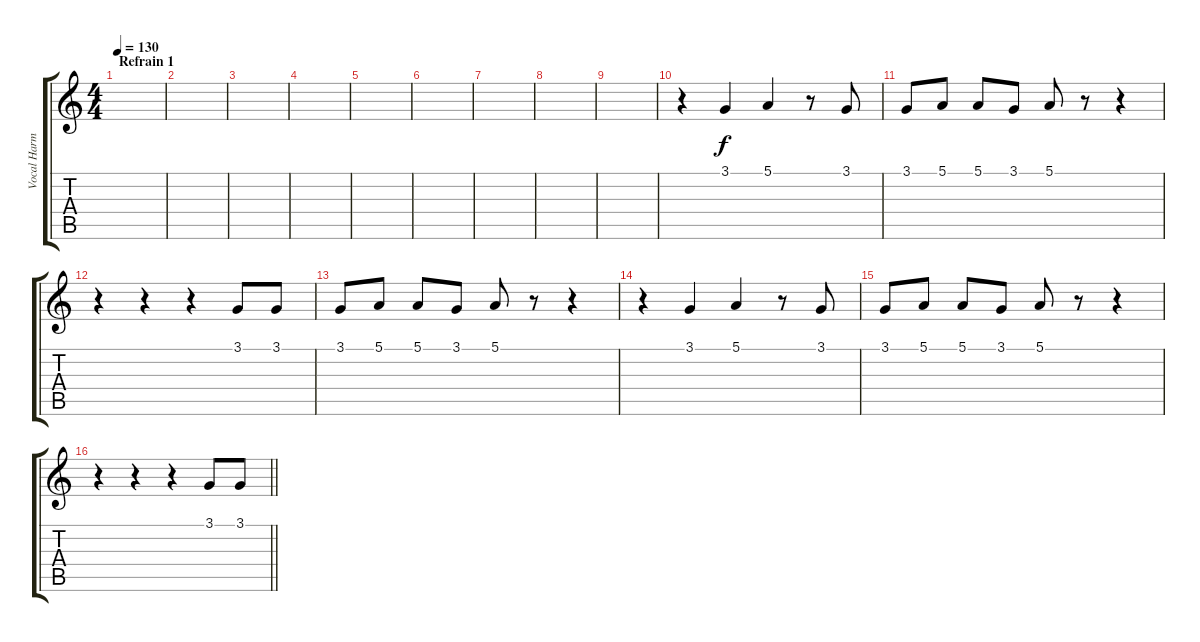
\track ("Vocal Harmony" "Vocal Harm") {instrument brightacousticpiano}
\staff {score tabs}
\tuning (E4 B3 G3 D3 A2 E2) {hide}
\ts (4 4)
\section ("" "Refrain 1")
\tempo 130
\clef g2
\ks c
|
|
|
|
|
|
|
|
|
r.4 3.1.4 5.1.4 r.8 3.1.8 |
3.1.8 5.1.8 5.1.8 3.1.8 5.1.8 r.8 r.4 |
r.4 r.4 r.4 3.1.8 3.1.8 |
3.1.8 5.1.8 5.1.8 3.1.8 5.1.8 r.8 r.4 |
r.4 3.1.4 5.1.4 r.8 3.1.8 |
3.1.8 5.1.8 5.1.8 3.1.8 5.1.8 r.8 r.4 |
\barLineRight lightlight
r.4 r.4 r.4 3.1.8 3.1.8
